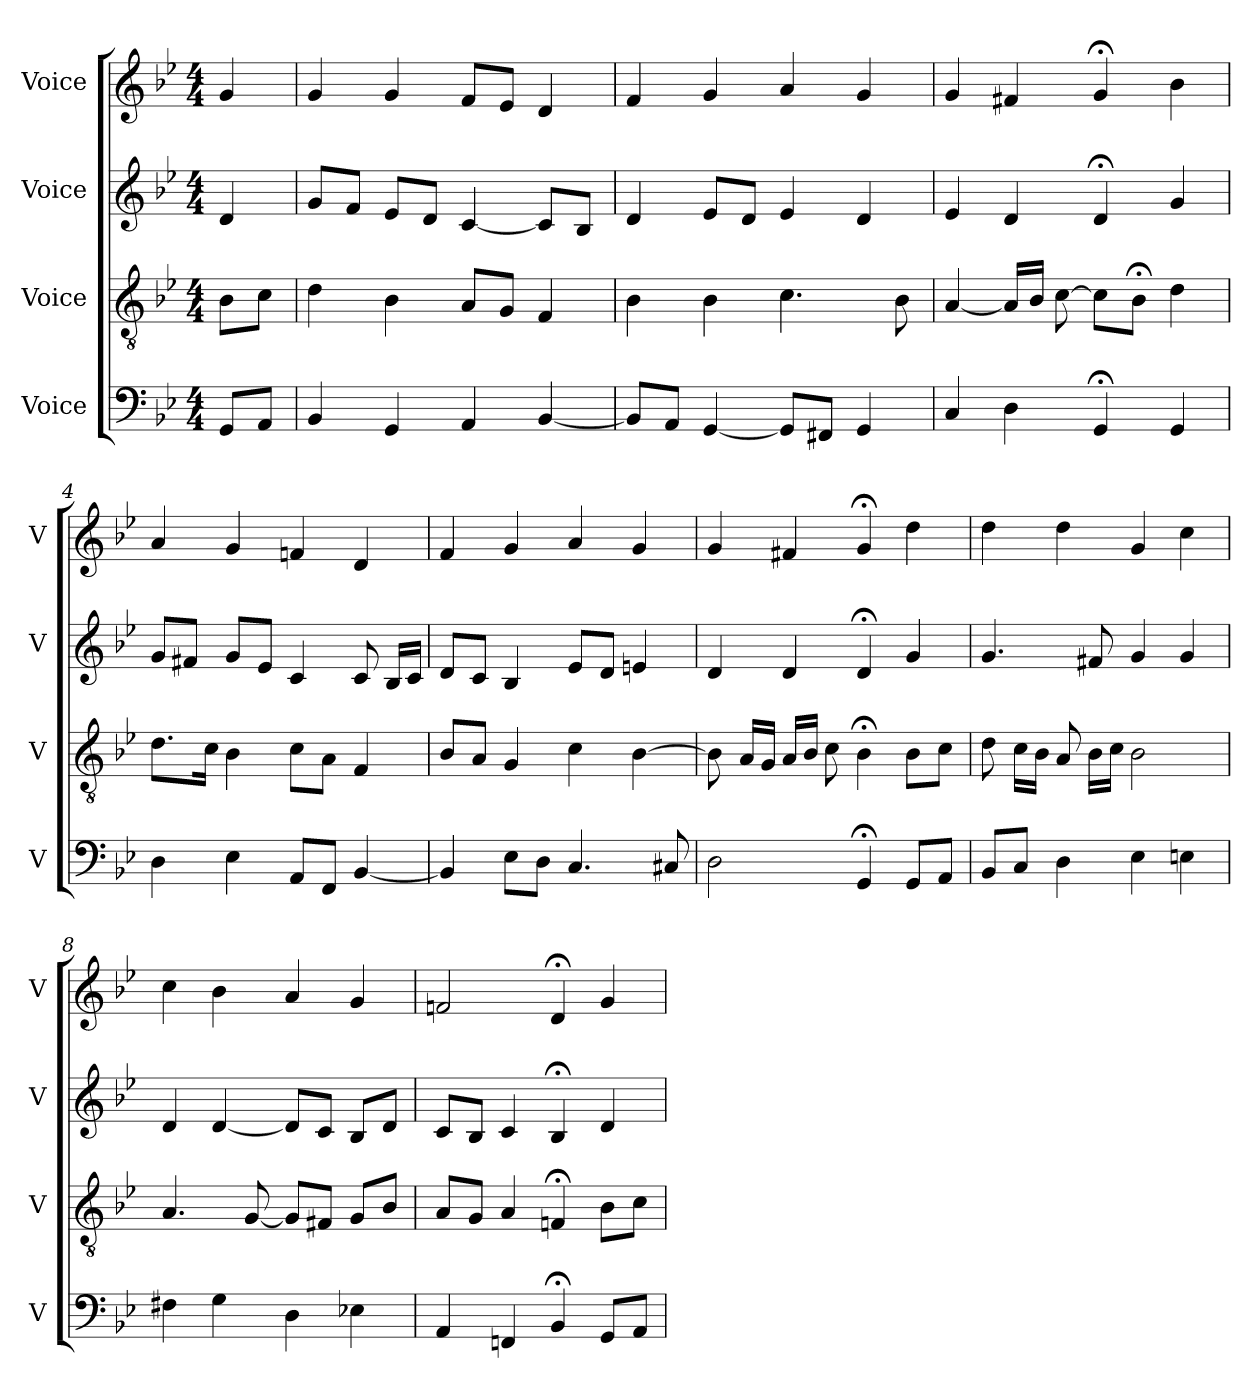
**kern	**kern	**kern	**kern
*part4	*part3	*part2	*part1
*staff4	*staff3	*staff2	*staff1
*I"Voice	*I"Voice	*I"Voice	*I"Voice
*I'V	*I'V	*I'V	*I'V
*clefF4	*clefGv2	*clefG2	*clefG2
*k[b-e-]	*k[b-e-]	*k[b-e-]	*k[b-e-]
*M4/4	*M4/4	*M4/4	*M4/4
*MM100	*MM100	*MM100	*MM100
=	=	=	=
8GG/L	8B-\L	4d/	4g/
8AA/J	8c\J	.	.
=1	=1	=1	=1
4BB-/	4d\	8g/L	4g/
.	.	8f/J	.
4GG/	4B-\	8e-/L	4g/
.	.	8d/J	.
4AA/	8A/L	[4c/	8f/L
.	8G/J	.	8e-/J
[4BB-/	4F/	8c/L]	4d/
.	.	8B-/J	.
=2	=2	=2	=2
8BB-/L]	4B-\	4d/	4f/
8AA/J	.	.	.
[4GG/	4B-\	8e-/L	4g/
.	.	8d/J	.
8GG/L]	4.c\	4e-/	4a/
8FF#X/J	.	.	.
4GG/	.	4d/	4g/
.	8B-\	.	.
=3	=3	=3	=3
4C/	[4A/	4e-/	4g/
4D\	16A/LL]	4d/	4f#X/
.	16B-/JJ	.	.
.	[8c\	.	.
4GG;/	8c\L]	4d;/	4g;/
.	8B-;\J	.	.
4GG/	4d\	4g/	4b-\
!!LO:LB:g=z
=4	=4	=4	=4
4D\	8.d\L	8g/L	4a/
.	.	8f#X/J	.
.	16c\Jk	.	.
4E-\	4B-\	8g/L	4g/
.	.	8e-/J	.
8AA/L	8c\L	4c/	4fn/
8FF/J	8A\J	.	.
[4BB-/	4F/	8c/	4d/
.	.	16B-/LL	.
.	.	16c/JJ	.
=5	=5	=5	=5
4BB-/]	8B-/L	8d/L	4f/
.	8A/J	8c/J	.
8E-\L	4G/	4B-/	4g/
8D\J	.	.	.
4.C/	4c\	8e-/L	4a/
.	.	8d/J	.
.	[4B-\	4en/	4g/
8C#X/	.	.	.
=6	=6	=6	=6
2D\	8B-\]	4d/	4g/
.	16A/LL	.	.
.	16G/JJ	.	.
.	16A/LL	4d/	4f#X/
.	16B-/JJ	.	.
.	8c\	.	.
4GG;/	4B-;\	4d;/	4g;/
8GG/L	8B-\L	4g/	4dd\
8AA/J	8c\J	.	.
=7	=7	=7	=7
8BB-/L	8d\	4.g/	4dd\
8C/J	16c\LL	.	.
.	16B-\JJ	.	.
4D\	8A/	.	4dd\
.	16B-\LL	8f#X/	.
.	16c\JJ	.	.
4E-\	2B-\	4g/	4g/
4En\	.	4g/	4cc\
!!LO:LB:g=z
=8	=8	=8	=8
4F#X\	4.A/	4d/	4cc\
4G\	.	[4d/	4b-\
.	[8G/	.	.
4D\	8G/L]	8d/L]	4a/
.	8F#X/J	8c/J	.
4E-X\	8G/L	8B-/L	4g/
.	8B-/J	8d/J	.
=9	=9	=9	=9
4AA/	8A/L	8c/L	2fn/
.	8G/J	8B-/J	.
4FFn/	4A/	4c/	.
4BB-;/	4Fn;/	4B-;/	4d;/
8GG/L	8B-\L	4d/	4g/
8AA/J	8c\J	.	.
=	=	=	=
*-	*-	*-	*-
